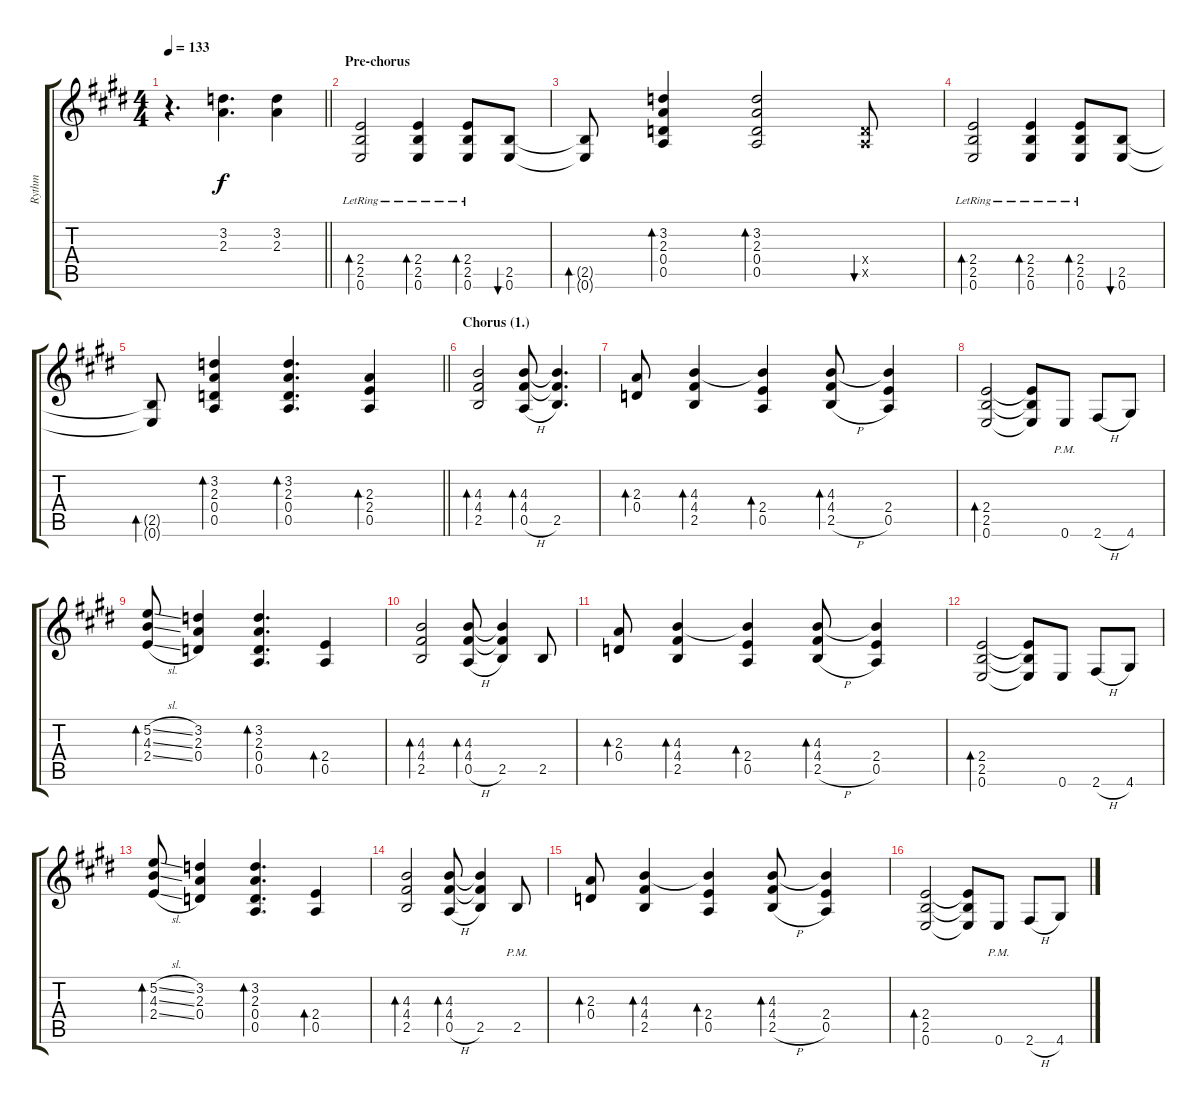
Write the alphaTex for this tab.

\track ("Rythm" "Rythm") {instrument overdrivenguitar}
\staff {score tabs}
\tuning (E4 B3 G3 D3 A2 E2) {hide}
\ts (4 4)
\tempo 133
\clef g2
\barLineRight lightlight
\ks e
r.4{d dy f} (3.2 2.3).4{d} (3.2 2.3).4 |
\section ("" "Pre-chorus")
(2.4{lr} 2.5{lr} 0.6{lr}).2{bd 60} (2.4{lr} 2.5{lr} 0.6{lr}).4{bd 60} (2.4{lr} 2.5{lr} 0.6{lr}).8{bd 60} (2.5 0.6).8{bu 60} |
(2.5{t} 0.6{t}).8{bd 60} (3.2 2.3 0.4 0.5).4{bd 60} (3.2 2.3 0.4 0.5).2{bd 60} (0.4{x} 0.5{x}).8{bu 60} |
(2.4{lr} 2.5{lr} 0.6{lr}).2{bd 60} (2.4{lr} 2.5{lr} 0.6{lr}).4{bd 60} (2.4{lr} 2.5{lr} 0.6{lr}).8{bd 60} (2.5 0.6).8{bu 60} |
\barLineRight lightlight
(2.5{t} 0.6{t}).8{bd 60} (3.2 2.3 0.4 0.5).4{bd 60} (3.2 2.3 0.4 0.5).4{d bd 60} (2.3 2.4 0.5).4{bd 60} |
\section ("" "Chorus (1.)")
(4.3 4.4 2.5).2{bd 60} (4.3 4.4 0.5{h}).8{bd 60} (4.3{t} 4.4{t} 2.5).4{d} |
(2.3 0.4).8{bd 60} (4.3 4.4 2.5).4{bd 60} (4.3{t} 2.4 0.5).4{bd 60} (4.3 4.4 2.5{h}).8{bd 60} (4.3{t} 2.4 0.5).4 |
(2.4 2.5 0.6).2{bd 60} (2.4{t} 2.5{t} 0.6{t}).8 0.6{pm}.8 2.6{h}.8 4.6.8 |
(5.2{sl} 4.3{sl} 2.4{sl}).8{bd 60} (3.2 2.3 0.4).4 (3.2 2.3 0.4 0.5).4{d bd 60} (2.4 0.5).4{bd 60} |
(4.3 4.4 2.5).2{bd 60} (4.3 4.4 0.5{h}).8{bd 60} (4.3{t} 4.4{t} 2.5).4 2.5.8 |
(2.3 0.4).8{bd 60} (4.3 4.4 2.5).4{bd 60} (4.3{t} 2.4 0.5).4{bd 60} (4.3 4.4 2.5{h}).8{bd 60} (4.3{t} 2.4 0.5).4 |
(2.4 2.5 0.6).2{bd 60} (2.4{t} 2.5{t} 0.6{t}).8 0.6.8 2.6{h}.8 4.6.8 |
(5.2{sl} 4.3{sl} 2.4{sl}).8{bd 60} (3.2 2.3 0.4).4 (3.2 2.3 0.4 0.5).4{d bd 60} (2.4 0.5).4{bd 60} |
(4.3 4.4 2.5).2{bd 60} (4.3 4.4 0.5{h}).8{bd 60} (4.3{t} 4.4{t} 2.5).4 2.5{pm}.8 |
(2.3 0.4).8{bd 60} (4.3 4.4 2.5).4{bd 60} (4.3{t} 2.4 0.5).4{bd 60} (4.3 4.4 2.5{h}).8{bd 60} (4.3{t} 2.4 0.5).4 |
(2.4 2.5 0.6).2{bd 60} (2.4{t} 2.5{t} 0.6{t}).8 0.6{pm}.8 2.6{h}.8 4.6.8
